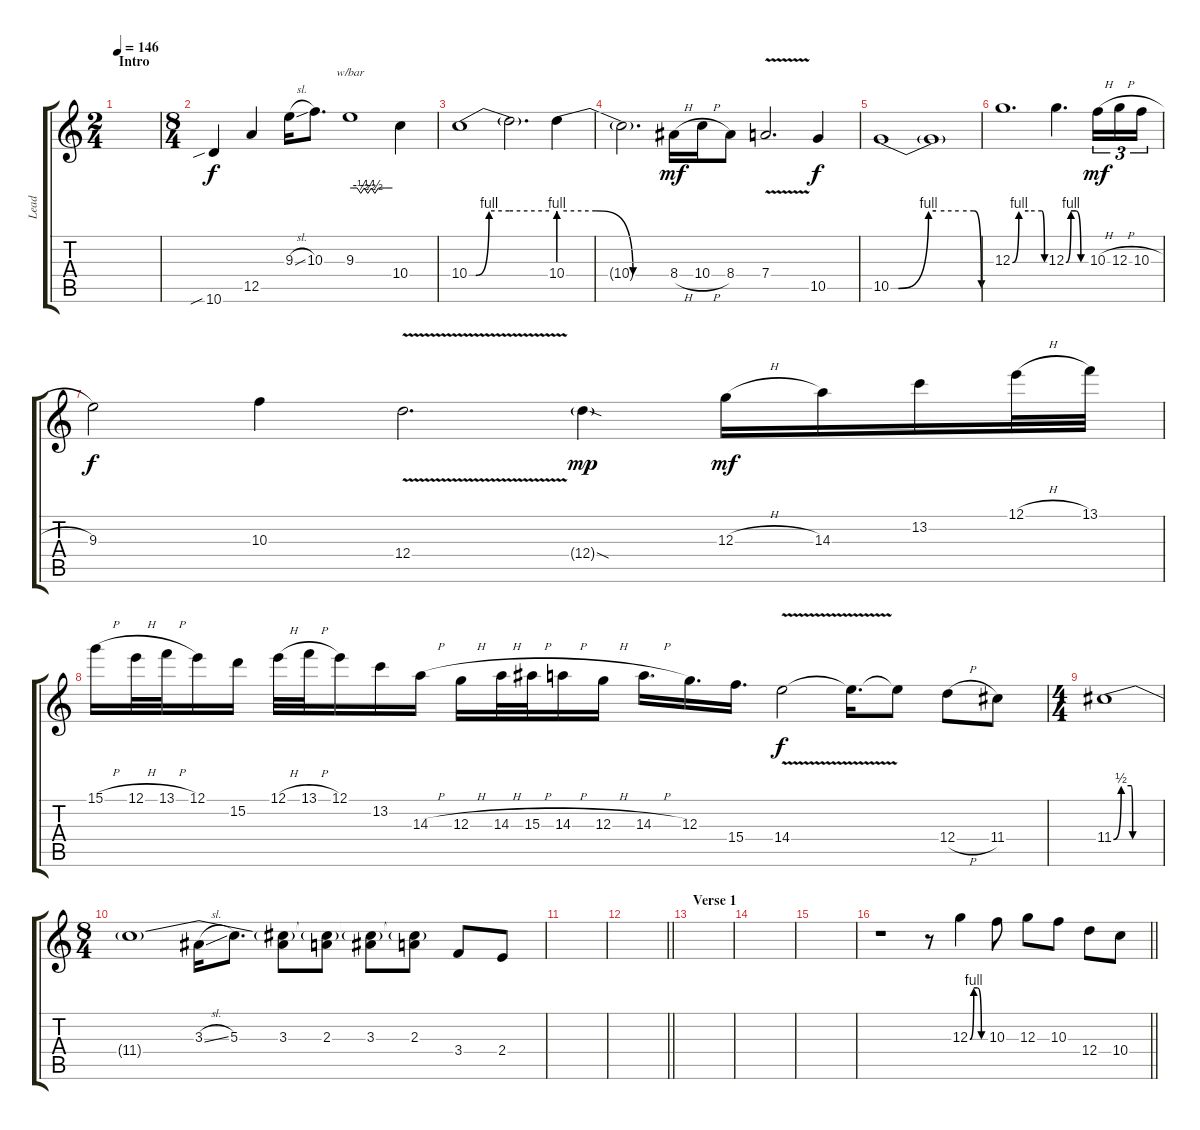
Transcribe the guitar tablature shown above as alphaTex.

\track ("Lead" "Lead") {instrument overdrivenguitar}
\staff {score tabs}
\tuning (E4 B3 G3 D3 A2 E2) {hide}
\ts (2 4)
\section ("" "Intro")
\tempo 146
\clef g2
\ks c
|
\ts (8 4)
10.6{sib}.4{volume 13 instrument overdrivenguitar} 12.5.4 9.3{sl}.16 10.3.8{d} 9.3.1{tbe (custom default 0 0 10 0 15 -2 20 0 25 -2 30 0 35 -2 40 0 50 0 60 0)} 10.4.4 |
10.4{be (custom 0 0 5 0 15 4 30 4 60 4)}.1 10.4{t}.2{d} 10.4{be (custom 0 4 20 4 40 0 60 0)}.4 |
10.4{t}.2{d} 8.4{h}.16{dy mf} 10.4{h}.16 8.4.8 7.4{v}.2{d} 10.5.4{dy f} |
10.5{be (custom 0 0 5 0 25 4 30 4 45 4 55 4 60 0)}.1 10.5{t}.1 |
12.3{be (custom 0 0 12 4 30 4 55 4 60 0)}.1{d} 12.3{be (custom 0 0 15 4 30 4 45 0 60 0)}.4{d} 10.3{h}.16{tu (3 2) dy mf} 12.3{h}.16{tu (3 2)} 10.3{h}.16{tu (3 2)} |
9.3.2{dy f} 10.3.4 12.4{v}.2{d} 12.4{sod g}.4{dy mp} 12.3{h}.16{dy mf} 14.3.16 13.2.16 12.1{h}.32 13.1.32 |
15.1{h}.16 12.1{h}.32 13.1{h}.32 12.1.16 15.2.16 12.1{h}.32 13.1{h}.32 12.1.16 13.2.16 14.3{h}.16 12.3{h}.16 14.3{h}.32 15.3{h}.32 14.3{h}.16 12.3{h}.16 14.3{h}.16{d} 12.3.16{d} 15.4.16{d} 14.4{v}.2{dy f} 14.4{t}.16{d} 14.4{t}.8 12.4{h}.8 11.4.8 |
\ts (4 4)
11.4{be (custom 0 0 10 2 23 2 25 0 60 0)}.1 |
\ts (8 4)
11.4{t}.1 3.3{sl}.16{volume 10 instrument distortionguitar} 5.3.8{d} (3.3 11.4{t}).8 (2.3 11.4{t}).8 (3.3 11.4{t}).8 (2.3 11.4{t}).8 3.4.8 2.4.8 |
|
\barLineRight lightlight
|
\section ("" "Verse 1")
|
|
|
\barLineRight lightlight
r.1{volume 11 instrument overdrivenguitar} r.8 12.3{be (custom 0 0 15 4 30 4 45 0 60 0)}.4 10.3.8 12.3.8 10.3.8 12.4.8 10.4.8
